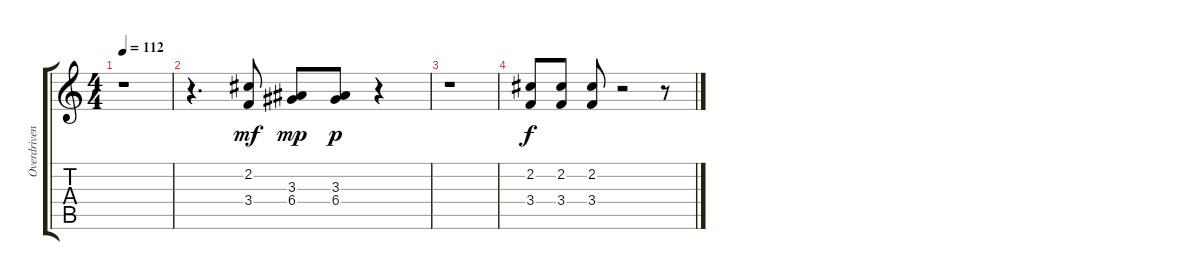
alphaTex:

\track ("Overdriven Guitar" "Overdriven") {instrument overdrivenguitar}
\staff {score tabs}
\tuning (E4 B3 G3 D3 A2 E2) {hide}
\ts (4 4)
\tempo 112
\clef g2
\ks c
r.1{dy mf} |
r.4{d} (2.2 3.4).8 (3.3 6.4).8{dy mp} (3.3 6.4).8{dy p} r.4 |
r.1 |
(2.2 3.4).8{dy f} (2.2 3.4).8 (2.2 3.4).8 r.2 r.8
